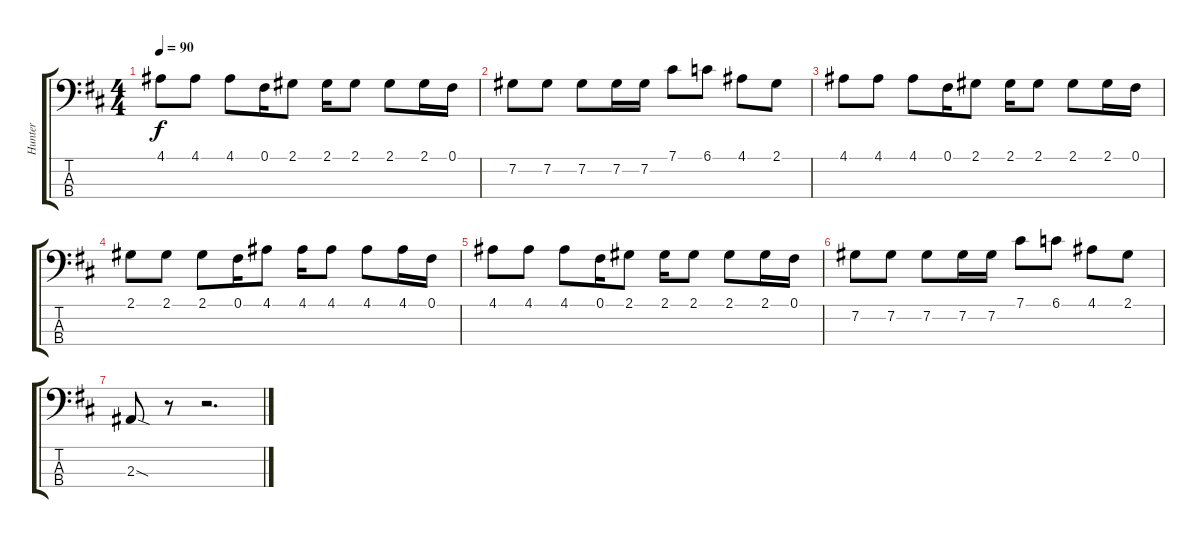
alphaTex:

\track ("Hunter" "Hunter") {instrument electricbassfinger}
\staff {score tabs}
\tuning (Gb2 Db2 Ab1 Eb1) {hide}
\ts (4 4)
\tempo 90
\clef f4
\ks d
4.1.8{dy f} 4.1.8 4.1.8 0.1.16 2.1.8 2.1.16 2.1.8 2.1.8 2.1.16 0.1.16 |
7.2.8 7.2.8 7.2.8 7.2.16 7.2.16 7.1.8 6.1.8 4.1.8 2.1.8 |
4.1.8 4.1.8 4.1.8 0.1.16 2.1.8 2.1.16 2.1.8 2.1.8 2.1.16 0.1.16 |
2.1.8 2.1.8 2.1.8 0.1.16 4.1.8 4.1.16 4.1.8 4.1.8 4.1.16 0.1.16 |
4.1.8 4.1.8 4.1.8 0.1.16 2.1.8 2.1.16 2.1.8 2.1.8 2.1.16 0.1.16 |
7.2.8 7.2.8 7.2.8 7.2.16 7.2.16 7.1.8 6.1.8 4.1.8 2.1.8 |
2.3{sod}.8 r.8 r.2{d}
